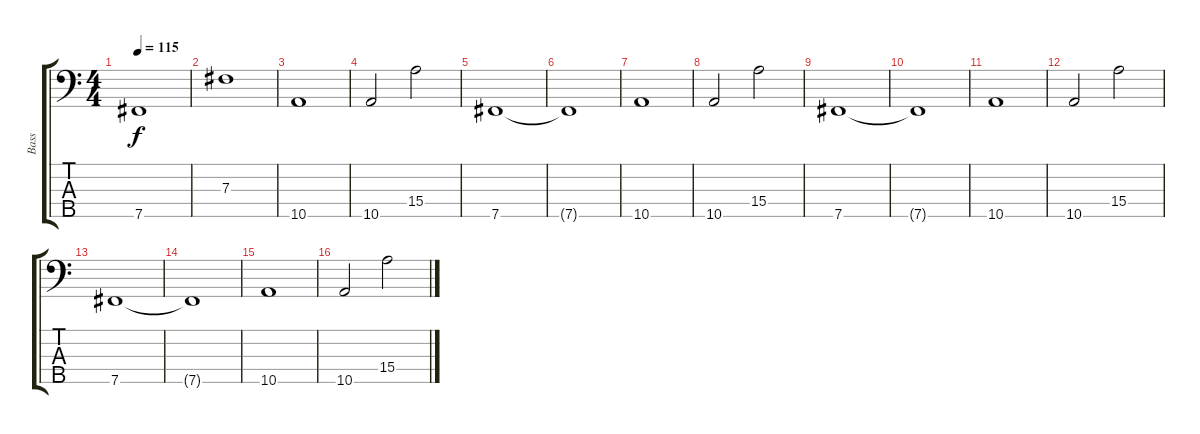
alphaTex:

\track ("Bass" "Bass") {instrument electricbasspick}
\staff {score tabs}
\tuning (Ab2 E2 B1 Gb1 B0) {hide}
\ts (4 4)
\tempo 115
\clef f4
\ks c
7.5.1{dy f} |
7.3.1 |
10.5.1 |
10.5.2 15.4.2 |
7.5.1 |
7.5{t}.1 |
10.5.1 |
10.5.2 15.4.2 |
7.5.1 |
7.5{t}.1 |
10.5.1 |
10.5.2 15.4.2 |
7.5.1 |
7.5{t}.1 |
10.5.1 |
10.5.2 15.4.2
